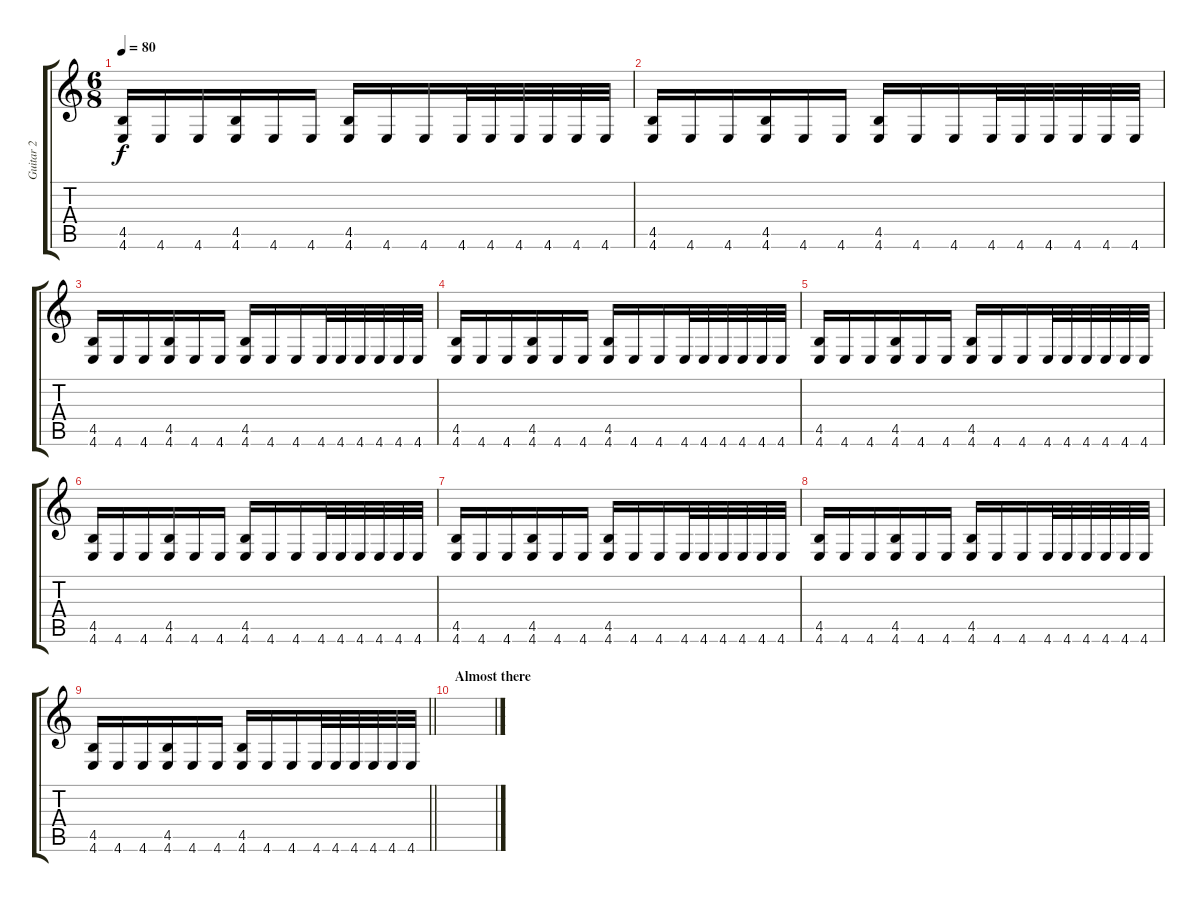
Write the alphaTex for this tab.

\track ("Guitar 2" "Guitar 2") {instrument distortionguitar}
\staff {score tabs}
\tuning (D4 A3 F3 C3 G2 C2) {hide}
\ts (6 8)
\tempo 80
\clef g2
\ks c
(4.5 4.6).16{dy f} 4.6.16 4.6.16 (4.5 4.6).16 4.6.16 4.6.16 (4.5 4.6).16 4.6.16 4.6.16 4.6.32 4.6.32 4.6.32 4.6.32 4.6.32 4.6.32 |
(4.5 4.6).16 4.6.16 4.6.16 (4.5 4.6).16 4.6.16 4.6.16 (4.5 4.6).16 4.6.16 4.6.16 4.6.32 4.6.32 4.6.32 4.6.32 4.6.32 4.6.32 |
(4.5 4.6).16 4.6.16 4.6.16 (4.5 4.6).16 4.6.16 4.6.16 (4.5 4.6).16 4.6.16 4.6.16 4.6.32 4.6.32 4.6.32 4.6.32 4.6.32 4.6.32 |
(4.5 4.6).16 4.6.16 4.6.16 (4.5 4.6).16 4.6.16 4.6.16 (4.5 4.6).16 4.6.16 4.6.16 4.6.32 4.6.32 4.6.32 4.6.32 4.6.32 4.6.32 |
(4.5 4.6).16 4.6.16 4.6.16 (4.5 4.6).16 4.6.16 4.6.16 (4.5 4.6).16 4.6.16 4.6.16 4.6.32 4.6.32 4.6.32 4.6.32 4.6.32 4.6.32 |
(4.5 4.6).16 4.6.16 4.6.16 (4.5 4.6).16 4.6.16 4.6.16 (4.5 4.6).16 4.6.16 4.6.16 4.6.32 4.6.32 4.6.32 4.6.32 4.6.32 4.6.32 |
(4.5 4.6).16 4.6.16 4.6.16 (4.5 4.6).16 4.6.16 4.6.16 (4.5 4.6).16 4.6.16 4.6.16 4.6.32 4.6.32 4.6.32 4.6.32 4.6.32 4.6.32 |
(4.5 4.6).16 4.6.16 4.6.16 (4.5 4.6).16 4.6.16 4.6.16 (4.5 4.6).16 4.6.16 4.6.16 4.6.32 4.6.32 4.6.32 4.6.32 4.6.32 4.6.32 |
\barLineRight lightlight
(4.5 4.6).16 4.6.16 4.6.16 (4.5 4.6).16 4.6.16 4.6.16 (4.5 4.6).16 4.6.16 4.6.16 4.6.32 4.6.32 4.6.32 4.6.32 4.6.32 4.6.32 |
\section ("" "Almost there")
